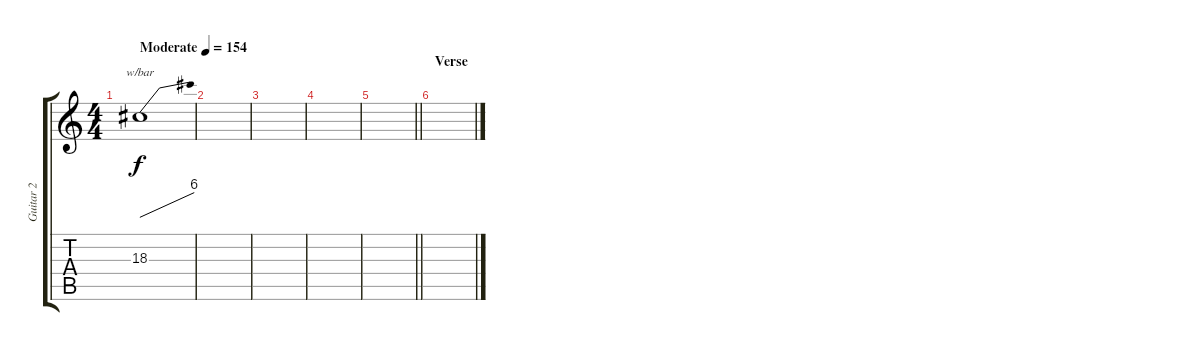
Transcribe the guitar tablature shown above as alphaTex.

\track ("Guitar 2" "Guitar 2") {instrument lead1square}
\staff {score tabs}
\tuning (E4 B3 G3 D3 A2 E2) {hide}
\ts (4 4)
\tempo (154 "Moderate")
\clef g2
\ks c
18.3.1{tbe (dive default 0 0 60 24) dy f instrument lead1square} |
|
|
|
\barLineRight lightlight
|
\section ("" "Verse")
